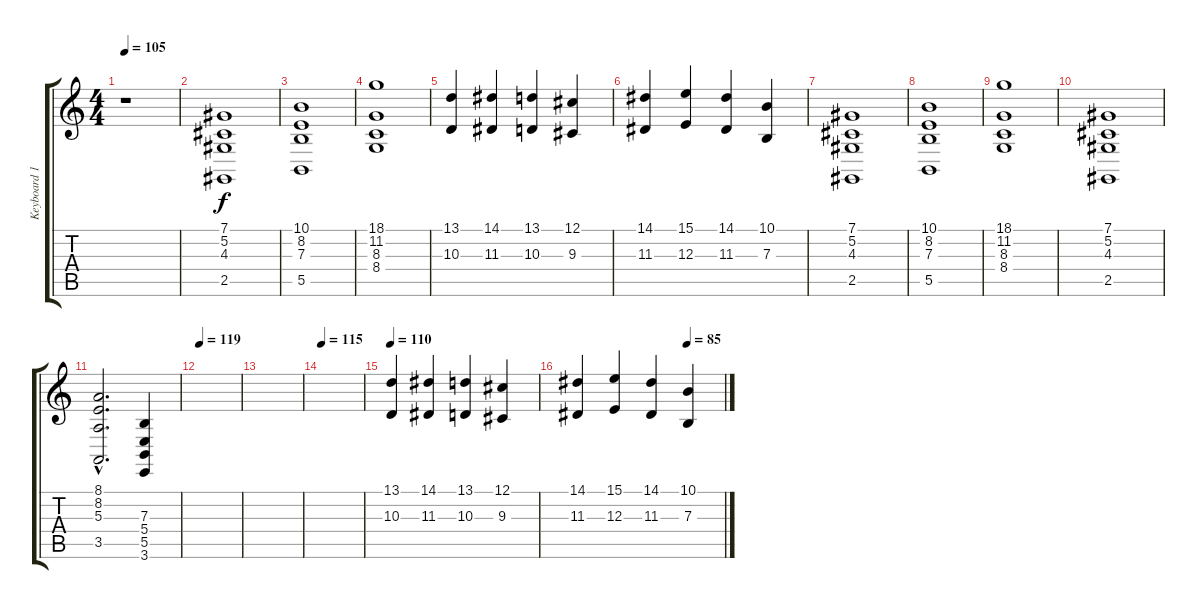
\track ("Keyboard 1" "Keyboard 1") {instrument vibraphone}
\staff {score tabs}
\tuning (Db4 Ab3 E3 B2 Gb2 Db2) {hide}
\ts (4 4)
\tempo 105
\clef g2
\ks c
r.1{dy f instrument vibraphone} |
(7.1 5.2 4.3 2.5).1 |
(10.1 8.2 7.3 5.5).1 |
(18.1 11.2 8.3 8.4).1 |
(13.1 10.3).4 (14.1 11.3).4 (13.1 10.3).4 (12.1 9.3).4 |
(14.1 11.3).4 (15.1 12.3).4 (14.1 11.3).4 (10.1 7.3).4 |
(7.1 5.2 4.3 2.5).1 |
(10.1 8.2 7.3 5.5).1 |
(18.1 11.2 8.3 8.4).1 |
(7.1 5.2 4.3 2.5).1 |
(8.1{hac} 8.2{hac} 5.3{hac} 3.5{hac}).2{d} (7.3 5.4 5.5 3.6).4 |
\tempo 119
|
|
\tempo 115
|
\tempo 110
(13.1 10.3).4 (14.1 11.3).4 (13.1 10.3).4 (12.1 9.3).4 |
\tempo (85 0.75)
(14.1 11.3).4 (15.1 12.3).4 (14.1 11.3).4 (10.1 7.3).4
